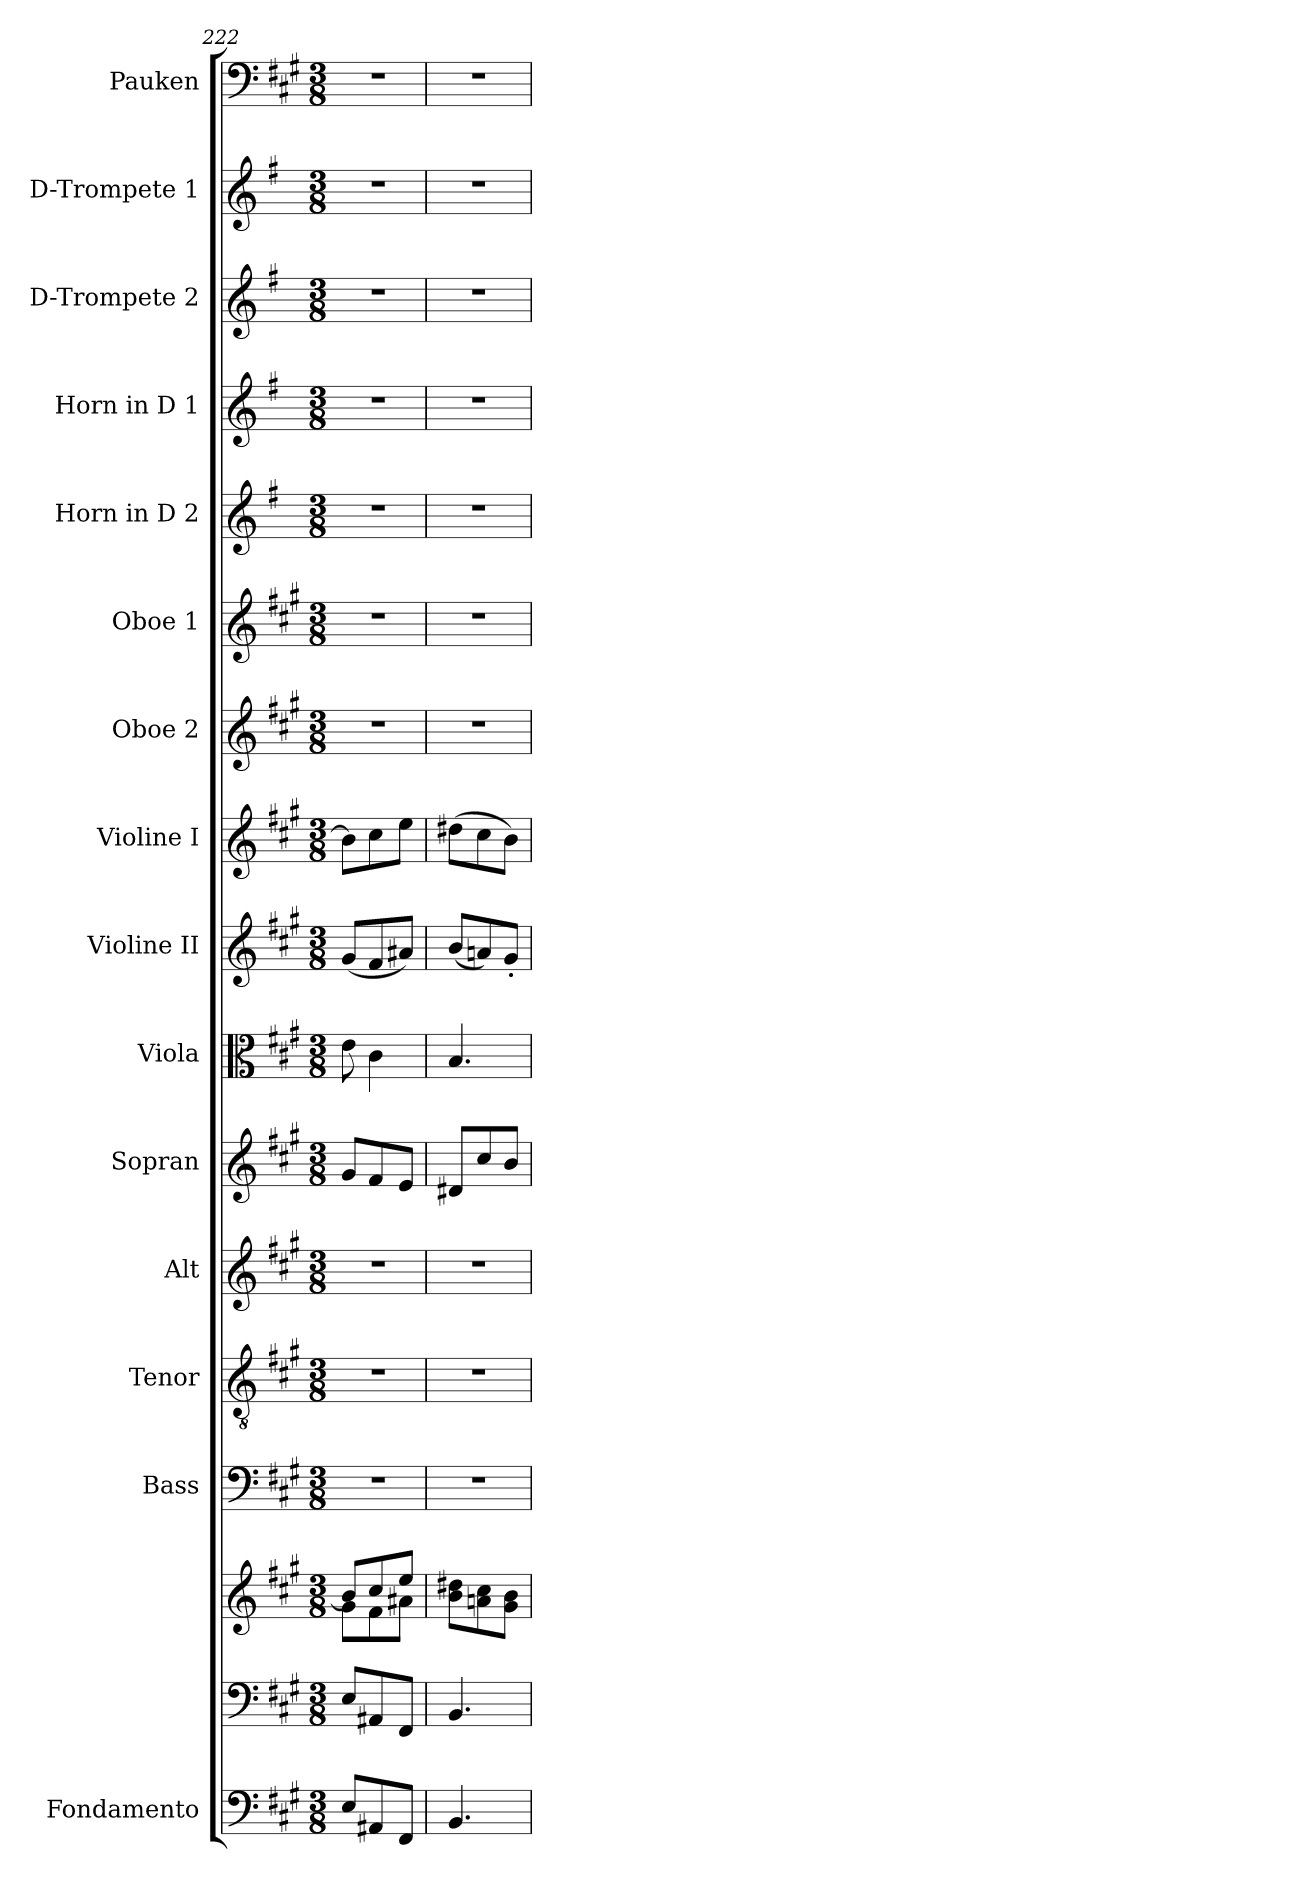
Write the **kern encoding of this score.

**kern	**kern	**kern	**kern	**kern	**kern	**kern	**kern	**kern	**kern	**kern	**kern	**kern	**kern	**kern	**kern	**kern
*part16	*part15	*part15	*part14	*part13	*part12	*part11	*part10	*part9	*part8	*part7	*part6	*part5	*part4	*part3	*part2	*part1
*staff17	*staff16	*staff15	*staff14	*staff13	*staff12	*staff11	*staff10	*staff9	*staff8	*staff7	*staff6	*staff5	*staff4	*staff3	*staff2	*staff1
*I"Fondamento	*	*	*I"Bass	*I"Tenor	*I"Alt	*I"Sopran	*I"Viola	*I"Violine II	*I"Violine I	*I"Oboe 2	*I"Oboe 1	*I"Horn in D 2	*I"Horn in D 1	*I"D-Trompete 2	*I"D-Trompete 1	*I"Pauken
*I'F.	*	*	*I'B.	*I'T.	*I'A.	*I'S.	*I'Vla.	*I'Vl. II	*I'Vl. I	*I'Ob. 2	*I'Ob. 1	*	*	*I'D Trp. 2	*I'D Trp. 1	*I'Pk.
*clefF4	*clefF4	*clefG2	*clefF4	*clefGv2	*clefG2	*clefG2	*clefC3	*clefG2	*clefG2	*clefG2	*clefG2	*clefG2	*clefG2	*clefG2	*clefG2	*clefF4
*ITrd7c12	*	*	*	*	*	*	*	*	*	*	*	*ITrd6c10	*ITrd6c10	*ITrd-1c-2	*ITrd-1c-2	*
*k[f#c#g#]	*k[f#c#g#]	*k[f#c#g#]	*k[f#c#g#]	*k[f#c#g#]	*k[f#c#g#]	*k[f#c#g#]	*k[f#c#g#]	*k[f#c#g#]	*k[f#c#g#]	*k[f#c#g#]	*k[f#c#g#]	*k[f#c#g#]	*k[f#c#g#]	*k[f#c#g#]	*k[f#c#g#]	*k[f#c#g#]
*A:	*A:	*A:	*A:	*A:	*A:	*A:	*A:	*A:	*A:	*A:	*A:	*A:	*A:	*A:	*A:	*A:
*M3/8	*M3/8	*M3/8	*M3/8	*M3/8	*M3/8	*M3/8	*M3/8	*M3/8	*M3/8	*M3/8	*M3/8	*M3/8	*M3/8	*M3/8	*M3/8	*M3/8
=222	=222	=222	=222	=222	=222	=222	=222	=222	=222	=222	=222	=222	=222	=222	=222	=222
*	*	*^	*	*	*	*	*	*	*	*	*	*	*	*	*	*
8EE/L	8E/L	8b/L]	8g#\L	4.r	4.r	4.r	8g#/L	8e\	(<8g#/L	8b\L]	4.r	4.r	4.r	4.r	4.r	4.r	4.r
8AAA#X/	8AA#X/	8cc#/	8f#\	.	.	.	8f#/	4c#\	8f#/	8cc#\	.	.	.	.	.	.	.
8FFF#/J	8FF#/J	8ee/J	8a#X\J	.	.	.	8e/J	.	8a#X/J)	8ee\J	.	.	.	.	.	.	.
*	*	*v	*v	*	*	*	*	*	*	*	*	*	*	*	*	*	*
=223	=223	=223	=223	=223	=223	=223	=223	=223	=223	=223	=223	=223	=223	=223	=223	=223
4.BBB/	4.BB/	8b\ 8dd#X\L	4.r	4.r	4.r	8d#X/L	4.B/	(<8b/L	(>8dd#X\L	4.r	4.r	4.r	4.r	4.r	4.r	4.r
.	.	8an\ 8cc#\	.	.	.	8cc#/	.	8an/)	8cc#\	.	.	.	.	.	.	.
.	.	8g#\ 8b\J	.	.	.	8b/J	.	8g#'</J	8b\J)	.	.	.	.	.	.	.
=	=	=	=	=	=	=	=	=	=	=	=	=	=	=	=	=
*-	*-	*-	*-	*-	*-	*-	*-	*-	*-	*-	*-	*-	*-	*-	*-	*-
